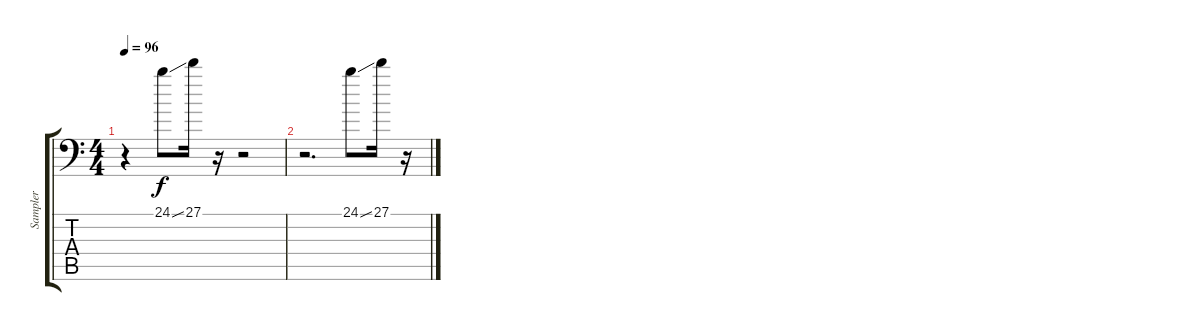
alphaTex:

\track ("Sampler" "Sampler") {instrument harpsichord}
\staff {score tabs}
\tuning (B3 Gb3 D3 A2 E2 A1) {hide}
\ts (4 4)
\tempo 96
\clef f4
\ks c
r.4{dy f} 24.1{ss}.8 27.1.16 r.16 r.2 |
r.2{d} 24.1{ss}.8 27.1.16 r.16
